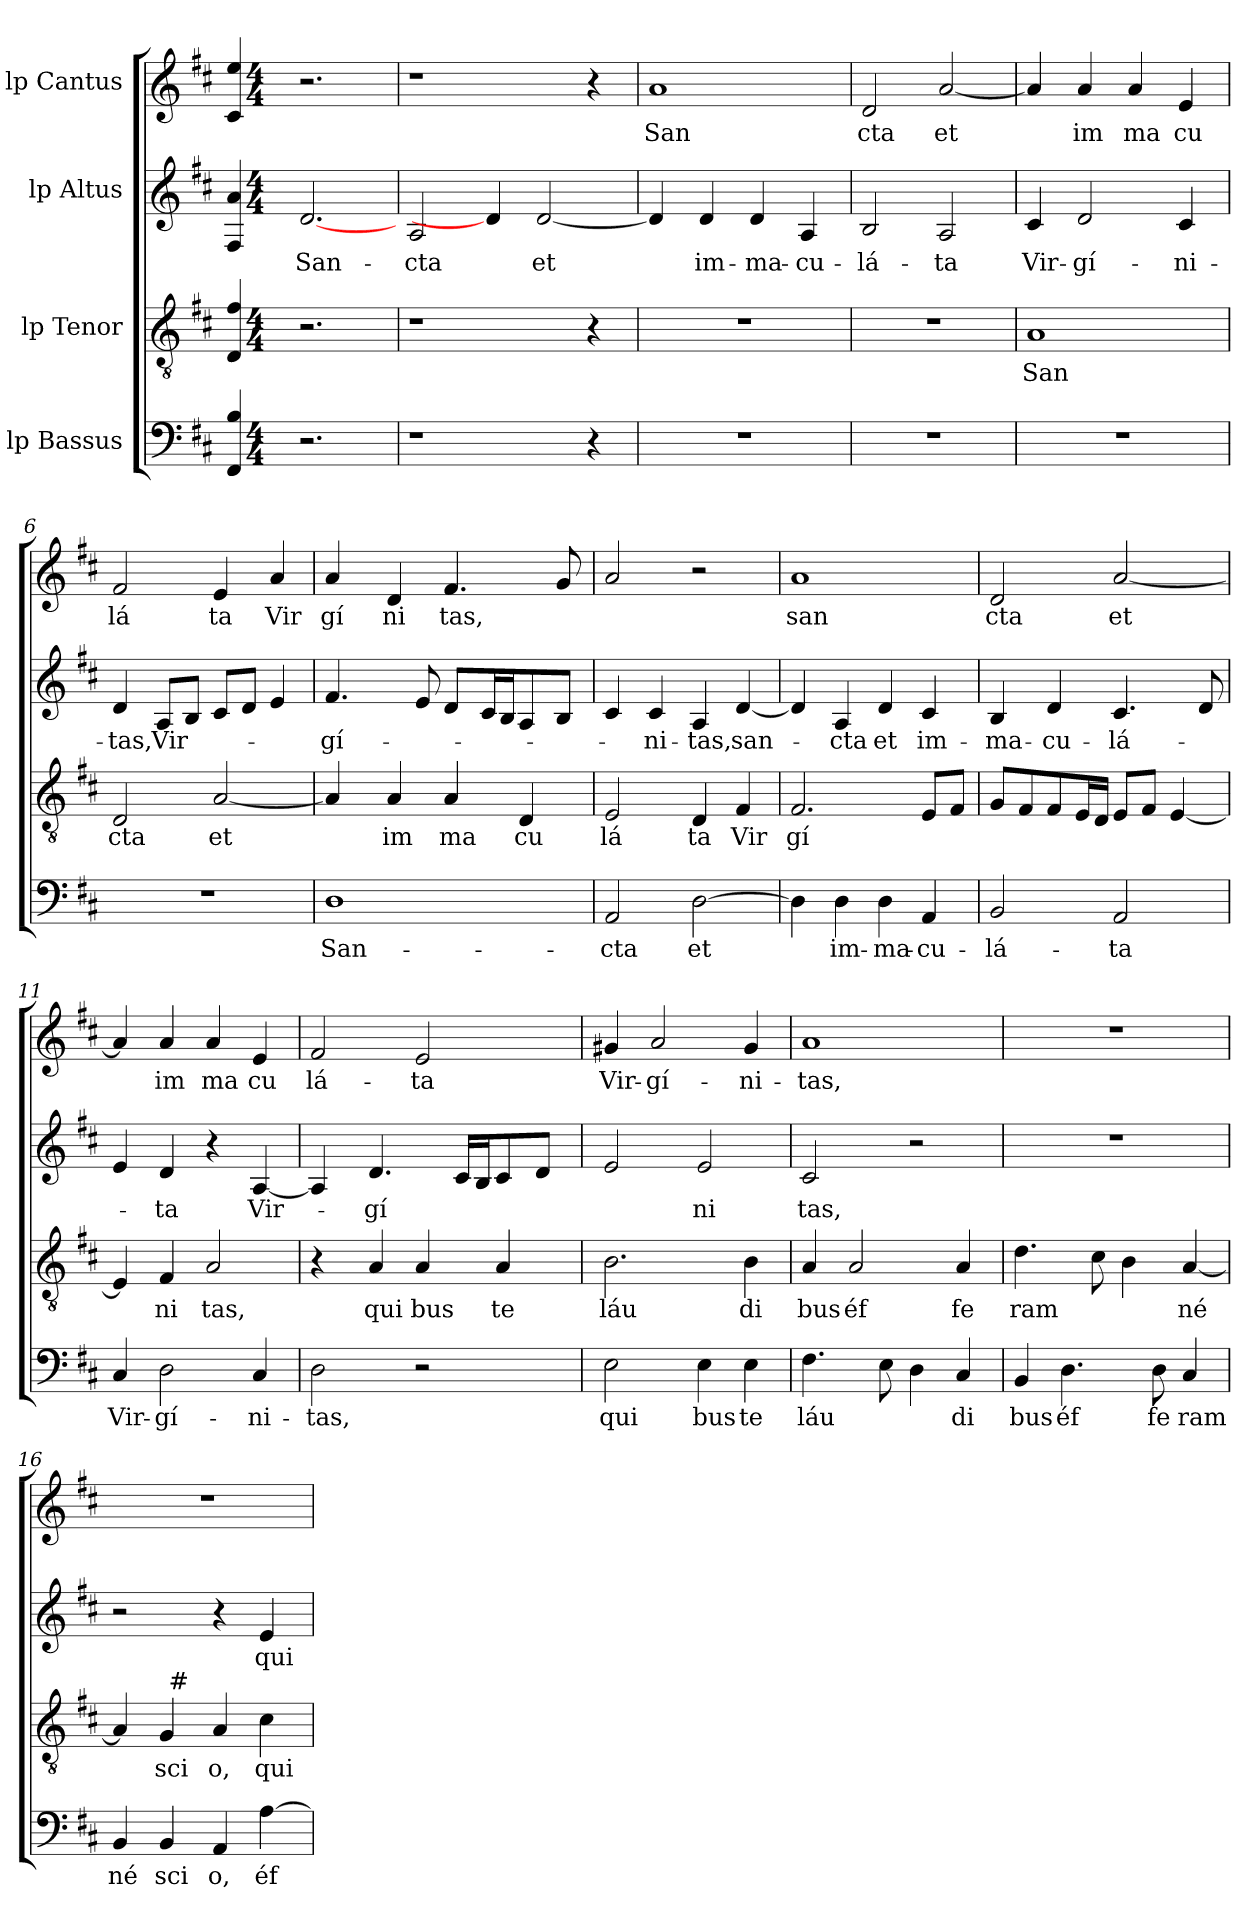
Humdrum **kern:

**kern	**text	**kern	**text	**kern	**text	**kern	**text
*part4	*part4	*part3	*part3	*part2	*part2	*part1	*part1
*staff4	*staff4	*staff3	*staff3	*staff2	*staff2	*staff1	*staff1
*I"lp Bassus	*	*I"lp Tenor	*	*I"lp Altus	*	*I"lp Cantus	*
!!LO:PB:g=z
*stria5	*	*stria5	*	*stria5	*	*stria5	*
*clefF4	*	*clefGv2	*	*clefG2	*	*clefG2	*
*k[f#c#]	*	*k[f#c#]	*	*k[f#c#]	*	*k[f#c#]	*
*D:	*	*D:	*	*D:	*	*D:	*
!!LO:REH:place=s3:a:B:fs=9:t=
=1	=1	=1	=1	=1	=1	=1	=1
4B/ 4FF#/	.	4f#/ 4D/	.	4a/ 4F#/	.	4ee/ 4c#/	.
*M4/4	*	*M4/4	*	*M4/4	*	*M4/4	*
*met(c)	*	*met(c)	*	*met(c)	*	*met(c)	*
!	!	!	!	!	!LO:LY:b:cj	!	!
2.r	.	2.r	.	[2.d	San-	2.r	.
=2	=2	=2	=2	=2	=2	=2	=2
!	!	!	!	!	!LO:LY:b:cj	!	!
1r	.	1r	.	2A/	-cta	1r	.
.	.	.	.	4d]	.	.	.
!	!	!	!	!	!LO:LY:b:cj	!	!
.	.	.	.	[<2d/	et	.	.
4r	.	4r	.	.	.	4r	.
=3	=3	=3	=3	=3	=3	=3	=3
!	!	!	!	!	!	!	!LO:LY:b:cj
1r	.	1r	.	4d/]	.	1a	San
!	!	!	!	!	!LO:LY:b:cj	!	!
.	.	.	.	4d/	im-	.	.
!	!	!	!	!	!LO:LY:b:cj	!	!
.	.	.	.	4d/	-ma-	.	.
!	!	!	!	!	!LO:LY:b:cj	!	!
.	.	.	.	4A/	-cu-	.	.
=4	=4	=4	=4	=4	=4	=4	=4
!	!	!	!	!	!LO:LY:b:cj	!	!LO:LY:b:cj
1r	.	1r	.	2B/	-lá-	2d/	cta
!	!	!	!	!	!LO:LY:b:cj	!	!LO:LY:b:cj
.	.	.	.	2A/	-ta	[<2a/	et
=5	=5	=5	=5	=5	=5	=5	=5
!	!	!	!LO:LY:b:cj	!	!LO:LY:b:cj	!	!
1r	.	1A	San	4c#/	Vir-	4a/]	.
!	!	!	!	!	!LO:LY:b:cj	!	!LO:LY:b:cj
.	.	.	.	2d/	-gí-	4a/	im
!	!	!	!	!	!	!	!LO:LY:b:cj
.	.	.	.	.	.	4a/	ma
!	!	!	!	!	!LO:LY:b:cj	!	!LO:LY:b:cj
.	.	.	.	4c#/	-ni-	4e/	cu
=6	=6	=6	=6	=6	=6	=6	=6
!	!	!	!LO:LY:b:cj	!	!LO:LY:b:cj	!	!LO:LY:b:cj
1r	.	2D/	cta	4d/	-tas,	2f#/	lá
!	!	!	!	!	!LO:LY:b	!	!
.	.	.	.	8A/L	Vir-	.	.
.	.	.	.	8B/J	.	.	.
!	!	!	!LO:LY:b:cj	!	!	!	!LO:LY:b:cj
.	.	[>2A/	et	8c#/L	.	4e/	ta
.	.	.	.	8d/J	.	.	.
!	!	!	!	!	!	!	!LO:LY:b:cj
.	.	.	.	4e/	.	4a/	Vir
!!LO:LB:g=z
=7	=7	=7	=7	=7	=7	=7	=7
!	!LO:LY:b:cj	!	!	!	!LO:LY:b:cj	!	!LO:LY:b:cj
*^	*	*	*	*	*	*	*
1D	16ryy	San-	4A/]	.	4.f#/	-gí-	4a/	gí
.	64ryy	.	.	.	.	.	.	.
.	2ryy	.	.	.	.	.	.	.
!	!	!	!	!LO:LY:b:cj	!	!	!	!LO:LY:b:cj
.	.	.	4A/	im	.	.	4d/	ni
.	.	.	.	.	8e/	.	.	.
!	!	!	!	!LO:LY:b:cj	!	!	!	!LO:LY:b
.	.	.	4A/	ma	8d/L	.	4.f#/	tas,
.	4ryy	.	.	.	.	.	.	.
.	.	.	.	.	16c#/	.	.	.
.	.	.	.	.	16B/	.	.	.
!	!	!	!	!LO:LY:b:cj	!	!	!	!
.	.	.	4D/	cu	8A/	.	.	.
.	8ryy	.	.	.	.	.	.	.
.	.	.	.	.	8B/J	.	8g/	.
.	32.ryy	.	.	.	.	.	.	.
=8	=8	=8	=8	=8	=8	=8	=8	=8
!	!	!LO:LY:b:cj	!	!LO:LY:b:cj	!	!	!	!
*v	*v	*	*	*	*	*	*	*
2AA/	-cta	2E/	lá	4c#/	.	2a/	.
!	!	!	!	!	!LO:LY:b:cj	!	!
.	.	.	.	4c#/	-ni-	.	.
!	!LO:LY:b:cj	!	!LO:LY:b:cj	!	!LO:LY:b:cj	!	!
[>2D\	et	4D/	ta	4A/	-tas,	2r	.
!	!	!	!LO:LY:b:cj	!	!LO:LY:b:cj	!	!
.	.	4F#/	Vir	[<4d/	san-	.	.
=9	=9	=9	=9	=9	=9	=9	=9
!	!	!	!LO:LY:b:cj	!	!	!	!LO:LY:b:cj
4D\]	.	2.F#/	gí	4d/]	.	1a	san
!	!LO:LY:b:cj	!	!	!	!LO:LY:b:cj	!	!
4D\	im-	.	.	4A/	-cta	.	.
!	!LO:LY:b:cj	!	!	!	!LO:LY:b:cj	!	!
4D\	-ma-	.	.	4d/	et	.	.
!	!LO:LY:b:cj	!	!	!	!LO:LY:b:cj	!	!
4AA/	-cu-	8E/L	.	4c#/	im-	.	.
.	.	8F#/J	.	.	.	.	.
=10	=10	=10	=10	=10	=10	=10	=10
!	!LO:LY:b:cj	!	!	!	!LO:LY:b:cj	!	!LO:LY:b:cj
2BB/	-lá-	8G/L	.	4B/	-ma-	2d/	cta
.	.	8F#/	.	.	.	.	.
!	!	!	!	!	!LO:LY:b:cj	!	!
.	.	8F#/	.	4d/	-cu-	.	.
.	.	16E/	.	.	.	.	.
.	.	16D/J	.	.	.	.	.
!	!LO:LY:b:cj	!	!	!	!LO:LY:b:cj	!	!LO:LY:b:cj
2AA/	-ta	8E/L	.	4.c#/	-lá-	[<2a/	et
.	.	8F#/J	.	.	.	.	.
.	.	[<4E/	.	.	.	.	.
.	.	.	.	8d/	.	.	.
=11	=11	=11	=11	=11	=11	=11	=11
!	!LO:LY:b:cj	!	!	!	!	!	!
4C#/	Vir-	4E/]	.	4e/	.	4a/]	.
!	!LO:LY:b:cj	!	!LO:LY:b:cj	!	!LO:LY:b:cj	!	!LO:LY:b:cj
2D\	-gí-	4F#/	ni	4d/	-ta	4a/	im
!	!	!	!LO:LY:b:cj	!	!	!	!LO:LY:b:cj
.	.	2A/	tas,	4r	.	4a/	ma
!	!LO:LY:b:cj	!	!	!	!LO:LY:b:cj	!	!LO:LY:b:cj
4C#/	-ni-	.	.	[>4A/	Vir-	4e/	cu
!!LO:LB:g=z
=12	=12	=12	=12	=12	=12	=12	=12
!	!LO:LY:b:cj	!	!	!	!	!	!LO:LY:b:cj
*	*	*	*	*^	*	*	*
2D\	-tas,	4r	.	4A/]	32.ryy	.	2f#/	lá-
.	.	.	.	.	2ryy	.	.	.
!	!	!	!LO:LY:b:cj	!	!	!LO:LY:b:cj	!	!
.	.	4A/	qui	4.d/	.	-gí	.	.
!	!	!	!LO:LY:b:cj	!	!	!	!	!LO:LY:b:cj
2r	.	4A/	bus	.	.	.	2e/	-ta
.	.	.	.	.	4ryy	.	.	.
.	.	.	.	16c#/L	.	.	.	.
.	.	.	.	16B/	.	.	.	.
!	!	!	!LO:LY:b:cj	!	!	!	!	!
.	.	4A/	te	8c#/	.	.	.	.
.	.	.	.	.	8ryy	.	.	.
.	.	.	.	8d/J	.	.	.	.
.	.	.	.	.	16ryy	.	.	.
.	.	.	.	.	64ryy	.	.	.
=13	=13	=13	=13	=13	=13	=13	=13	=13
!	!LO:LY:b:cj	!	!LO:LY:b:cj	!	!	!	!	!LO:LY:b:cj
*	*	*	*	*v	*v	*	*	*
2E\	qui	2.B\	láu	2e/	.	4g#X/	Vir-
!	!	!	!	!	!	!	!LO:LY:b:cj
.	.	.	.	.	.	2a/	-gí-
!	!LO:LY:b:cj	!	!	!	!LO:LY:b:cj	!	!
4E\	bus	.	.	2e/	ni	.	.
!	!LO:LY:b:cj	!	!LO:LY:b:cj	!	!	!	!LO:LY:b:cj
4E\	te	4B\	di	.	.	4g#/	-ni-
=14	=14	=14	=14	=14	=14	=14	=14
!	!LO:LY:b	!	!LO:LY:b:cj	!	!LO:LY:b:cj	!	!LO:LY:b:cj
4.F#\	láu	4A/	bus	2c#/	tas,	1a	-tas,
!	!	!	!LO:LY:b:cj	!	!	!	!
.	.	2A/	éf	.	.	.	.
8E\	.	.	.	.	.	.	.
4D\	.	.	.	2r	.	.	.
!	!LO:LY:b:cj	!	!LO:LY:b:cj	!	!	!	!
4C#/	di	4A/	fe	.	.	.	.
=15	=15	=15	=15	=15	=15	=15	=15
!	!LO:LY:b:cj	!	!LO:LY:b	!	!	!	!
4BB/	bus	4.d\	ram	1r	.	1r	.
!	!LO:LY:b:cj	!	!	!	!	!	!
4.D\	éf	.	.	.	.	.	.
.	.	8c#\	.	.	.	.	.
.	.	4B\	.	.	.	.	.
!	!LO:LY:b:cj	!	!	!	!	!	!
8D\	fe	.	.	.	.	.	.
!	!LO:LY:b:cj	!	!LO:LY:b:cj	!	!	!	!
4C#/	ram	[<4A/	né	.	.	.	.
=16	=16	=16	=16	=16	=16	=16	=16
!	!LO:LY:b:cj	!	!	!	!	!	!
*	*	*^	*	*	*	*	*
4BB/	né	4A/]	4ryy	.	2r	.	1r	.
!	!LO:LY:b:cj	!	!	!LO:LY:b:cj	!	!	!	!
4BB/	sci	4G/	64ryy	sci	.	.	.	.
!	!	!	!LO:TX:a:t=#	!	!	!	!	!
.	.	.	2ryy	.	.	.	.	.
!	!LO:LY:b:cj	!	!	!LO:LY:b:cj	!	!	!	!
4AA/	o,	4A/	.	o,	4r	.	.	.
!	!LO:LY:b:cj	!	!	!LO:LY:b:cj	!	!LO:LY:b:cj	!	!
[>4A\	éf	4c#\	.	qui	4e/	qui	.	.
.	.	.	8...ryy	.	.	.	.	.
*	*	*v	*v	*	*	*	*	*
=	=	=	=	=	=	=	=
*-	*-	*-	*-	*-	*-	*-	*-
